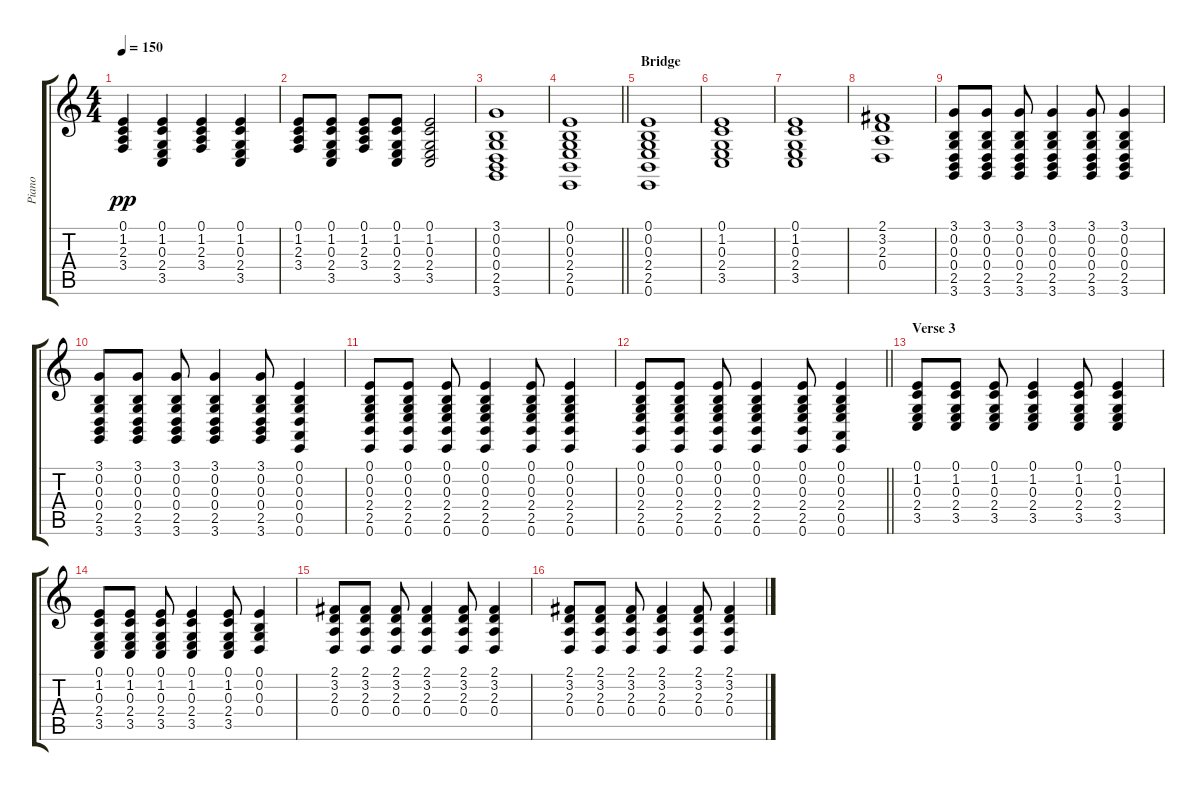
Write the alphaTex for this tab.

\track ("Piano" "Piano") {instrument acousticgrandpiano}
\staff {score tabs}
\tuning (E4 B3 G3 D3 A2 E2) {hide}
\ts (4 4)
\tempo 150
\clef g2
\ks c
(0.1 1.2 2.3 3.4).4{dy pp} (0.1 1.2 0.3 2.4 3.5).4 (0.1 1.2 2.3 3.4).4 (0.1 1.2 0.3 2.4 3.5).4 |
(0.1 1.2 2.3 3.4).8 (0.1 1.2 0.3 2.4 3.5).8 (0.1 1.2 2.3 3.4).8 (0.1 1.2 0.3 2.4 3.5).8 (0.1 1.2 0.3 2.4 3.5).2 |
(3.1 0.2 0.3 0.4 2.5 3.6).1 |
\barLineRight lightlight
(0.1 0.2 0.3 2.4 2.5 0.6).1 |
\section ("" "Bridge")
(0.1 0.2 0.3 2.4 2.5 0.6).1 |
(0.1 1.2 0.3 2.4 3.5).1 |
(0.1 1.2 0.3 2.4 3.5).1 |
(2.1 3.2 2.3 0.4).1 |
(3.1 0.2 0.3 0.4 2.5 3.6).8 (3.1 0.2 0.3 0.4 2.5 3.6).8 (3.1 0.2 0.3 0.4 2.5 3.6).8 (3.1 0.2 0.3 0.4 2.5 3.6).4 (3.1 0.2 0.3 0.4 2.5 3.6).8 (3.1 0.2 0.3 0.4 2.5 3.6).4 |
(3.1 0.2 0.3 0.4 2.5 3.6).8 (3.1 0.2 0.3 0.4 2.5 3.6).8 (3.1 0.2 0.3 0.4 2.5 3.6).8 (3.1 0.2 0.3 0.4 2.5 3.6).4 (3.1 0.2 0.3 0.4 2.5 3.6).8 (0.1 0.2 0.3 0.4 0.5 0.6).4 |
(0.1 0.2 0.3 2.4 2.5 0.6).8 (0.1 0.2 0.3 2.4 2.5 0.6).8 (0.1 0.2 0.3 2.4 2.5 0.6).8 (0.1 0.2 0.3 2.4 2.5 0.6).4 (0.1 0.2 0.3 2.4 2.5 0.6).8 (0.1 0.2 0.3 2.4 2.5 0.6).4 |
\barLineRight lightlight
(0.1 0.2 0.3 2.4 2.5 0.6).8 (0.1 0.2 0.3 2.4 2.5 0.6).8 (0.1 0.2 0.3 2.4 2.5 0.6).8 (0.1 0.2 0.3 2.4 2.5 0.6).4 (0.1 0.2 0.3 2.4 2.5 0.6).8 (0.1 0.2 0.3 2.4 0.5 0.6).4 |
\section ("" "Verse 3")
(0.1 1.2 0.3 2.4 3.5).8 (0.1 1.2 0.3 2.4 3.5).8 (0.1 1.2 0.3 2.4 3.5).8 (0.1 1.2 0.3 2.4 3.5).4 (0.1 1.2 0.3 2.4 3.5).8 (0.1 1.2 0.3 2.4 3.5).4 |
(0.1 1.2 0.3 2.4 3.5).8 (0.1 1.2 0.3 2.4 3.5).8 (0.1 1.2 0.3 2.4 3.5).8 (0.1 1.2 0.3 2.4 3.5).4 (0.1 1.2 0.3 2.4 3.5).8 (0.1 0.2 0.3 0.4).4 |
(2.1 3.2 2.3 0.4).8 (2.1 3.2 2.3 0.4).8 (2.1 3.2 2.3 0.4).8 (2.1 3.2 2.3 0.4).4 (2.1 3.2 2.3 0.4).8 (2.1 3.2 2.3 0.4).4 |
(2.1 3.2 2.3 0.4).8 (2.1 3.2 2.3 0.4).8 (2.1 3.2 2.3 0.4).8 (2.1 3.2 2.3 0.4).4 (2.1 3.2 2.3 0.4).8 (2.1 3.2 2.3 0.4).4
